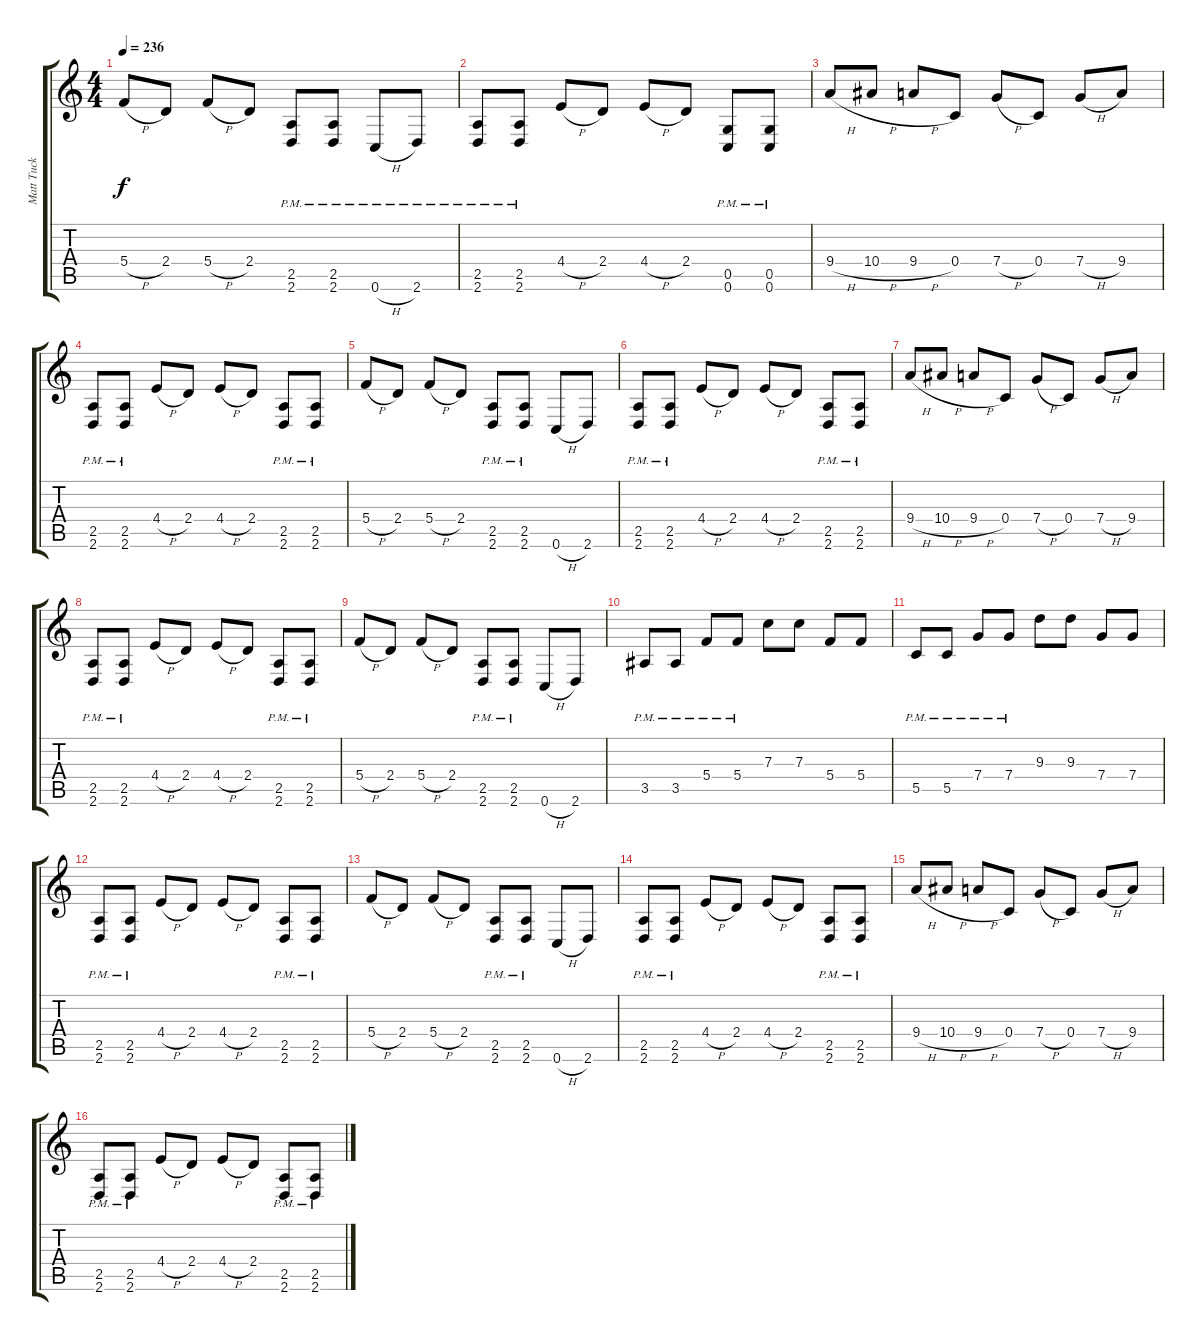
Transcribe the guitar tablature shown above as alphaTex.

\track ("Matt Tuck" "Matt Tuck") {instrument distortionguitar}
\staff {score tabs}
\tuning (D4 A3 F3 C3 G2 C2) {hide}
\ts (4 4)
\tempo 236
\clef g2
\ks c
5.4{h}.8{dy f} 2.4.8 5.4{h}.8 2.4.8 (2.5{pm} 2.6{pm}).8 (2.5 2.6{pm}).8 0.6{h pm}.8 2.6{pm}.8 |
(2.5{pm} 2.6{pm}).8 (2.5{pm} 2.6{pm}).8 4.4{h}.8 2.4.8 4.4{h}.8 2.4.8 (0.5{pm} 0.6{pm}).8 (0.5{pm} 0.6{pm}).8 |
9.4{h}.8 10.4{h}.8 9.4{h}.8 0.4.8 7.4{h}.8 0.4.8 7.4{h}.8 9.4.8 |
(2.5{pm} 2.6{pm}).8 (2.5{pm} 2.6{pm}).8 4.4{h}.8 2.4.8 4.4{h}.8 2.4.8 (2.5{pm} 2.6{pm}).8 (2.5{pm} 2.6{pm}).8 |
5.4{h}.8 2.4.8 5.4{h}.8 2.4.8 (2.5{pm} 2.6{pm}).8 (2.5{pm} 2.6{pm}).8 0.6{h}.8 2.6.8 |
(2.5{pm} 2.6{pm}).8 (2.5{pm} 2.6{pm}).8 4.4{h}.8 2.4.8 4.4{h}.8 2.4.8 (2.5{pm} 2.6{pm}).8 (2.5{pm} 2.6{pm}).8 |
9.4{h}.8 10.4{h}.8 9.4{h}.8 0.4.8 7.4{h}.8 0.4.8 7.4{h}.8 9.4.8 |
(2.5{pm} 2.6{pm}).8 (2.5{pm} 2.6{pm}).8 4.4{h}.8 2.4.8 4.4{h}.8 2.4.8 (2.5{pm} 2.6{pm}).8 (2.5{pm} 2.6{pm}).8 |
5.4{h}.8 2.4.8 5.4{h}.8 2.4.8 (2.5{pm} 2.6{pm}).8 (2.5{pm} 2.6{pm}).8 0.6{h}.8 2.6.8 |
3.5{pm}.8 3.5{pm}.8 5.4{pm}.8 5.4{pm}.8 7.3.8 7.3.8 5.4.8 5.4.8 |
5.5{pm}.8 5.5{pm}.8 7.4{pm}.8 7.4{pm}.8 9.3.8 9.3.8 7.4.8 7.4.8 |
(2.5{pm} 2.6{pm}).8 (2.5{pm} 2.6{pm}).8 4.4{h}.8 2.4.8 4.4{h}.8 2.4.8 (2.5{pm} 2.6{pm}).8 (2.5{pm} 2.6{pm}).8 |
5.4{h}.8 2.4.8 5.4{h}.8 2.4.8 (2.5{pm} 2.6{pm}).8 (2.5{pm} 2.6{pm}).8 0.6{h}.8 2.6.8 |
(2.5{pm} 2.6{pm}).8 (2.5{pm} 2.6{pm}).8 4.4{h}.8 2.4.8 4.4{h}.8 2.4.8 (2.5{pm} 2.6{pm}).8 (2.5{pm} 2.6{pm}).8 |
9.4{h}.8 10.4{h}.8 9.4{h}.8 0.4.8 7.4{h}.8 0.4.8 7.4{h}.8 9.4.8 |
(2.5{pm} 2.6{pm}).8 (2.5{pm} 2.6{pm}).8 4.4{h}.8 2.4.8 4.4{h}.8 2.4.8 (2.5{pm} 2.6{pm}).8 (2.5{pm} 2.6{pm}).8
